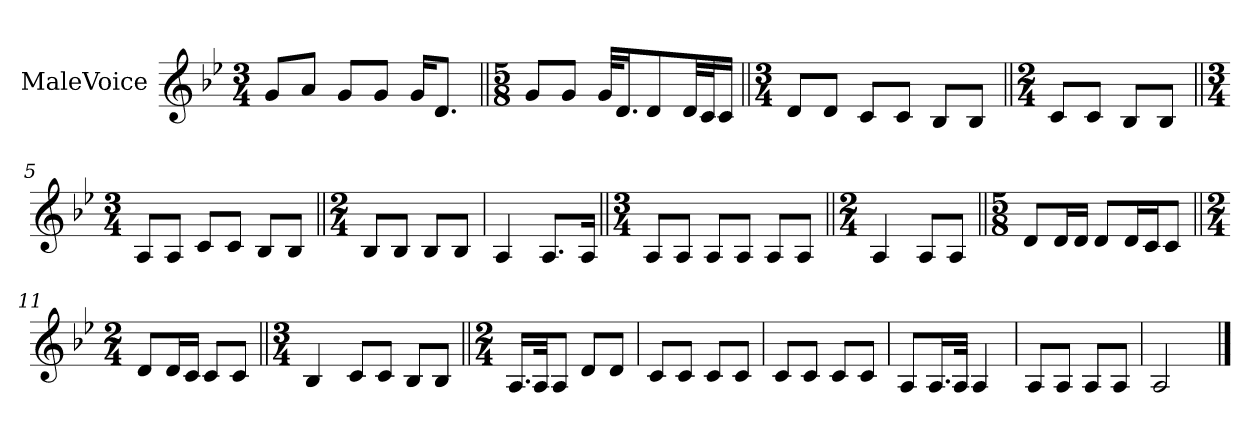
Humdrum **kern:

**kern
*part1
*staff1
*I"MaleVoice
*clefG2
*k[b-e-]
*M3/4
*MM72
=1
8g/L
8a/J
8g/L
8g/J
16g/KL
8.d/J
=2||
*M5/8
8g/L
8g/J
32g/KLL
16.d/J
8d/
32d/LL
32c/J
16c/JJ
=3||
*M3/4
8d/L
8d/J
8c/L
8c/J
8B-/L
8B-/J
=4||
*M2/4
8c/L
8c/J
8B-/L
8B-/J
=5||
*M3/4
8A/L
8A/J
8c/L
8c/J
8B-/L
8B-/J
=6||
*M2/4
8B-/L
8B-/J
8B-/L
8B-/J
=7
4A
8.A/L
16A/Jk
=8||
*M3/4
8A/L
8A/J
8A/L
8A/J
8A/L
8A/J
=9||
*M2/4
4A
8A/L
8A/J
=10||
*M5/8
8d/L
16d/L
16d/JJ
8d/L
16d/L
16c/J
8c/J
=11||
*M2/4
8d/L
16d/L
16c/JJ
8c/L
8c/J
=12||
*M3/4
4B-
8c/L
8c/J
8B-/L
8B-/J
=13||
*M2/4
16.A/LL
32A/Jk
8A/J
8d/L
8d/J
=14
8c/L
8c/J
8c/L
8c/J
=15
8c/L
8c/J
8c/L
8c/J
=16
8A/L
16.A/L
32A/JJk
4A
=17
8A/L
8A/J
8A/L
8A/J
=18
2A
==
*-
